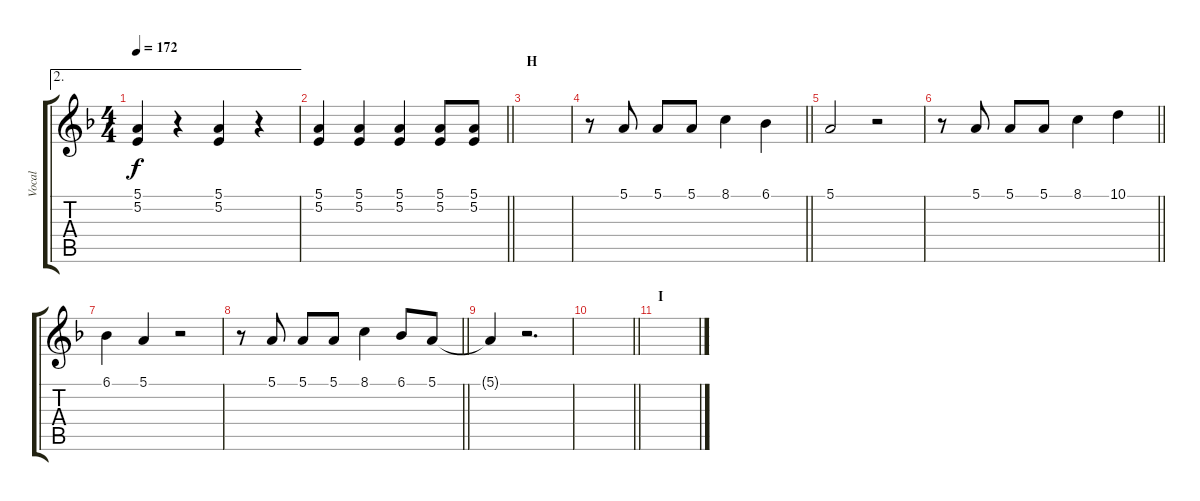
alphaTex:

\track ("Vocal" "Vocal") {instrument cello}
\staff {score tabs}
\tuning (E4 B3 G3 D3 A2 E2) {hide}
\ae 2
\ts (4 4)
\tempo 172
\clef g2
\ks f
(5.1 5.2).4{dy f} r.4 (5.1 5.2).4 r.4 |
\barLineRight lightlight
(5.1 5.2).4 (5.1 5.2).4 (5.1 5.2).4 (5.1 5.2).8 (5.1 5.2).8 |
\section ("" "H")
|
\barLineRight lightlight
r.8 5.1.8 5.1.8 5.1.8 8.1.4 6.1.4 |
5.1.2 r.2 |
\barLineRight lightlight
r.8 5.1.8 5.1.8 5.1.8 8.1.4 10.1.4 |
6.1.4 5.1.4 r.2 |
\barLineRight lightlight
r.8 5.1.8 5.1.8 5.1.8 8.1.4 6.1.8 5.1.8 |
5.1{t}.4 r.2{d} |
\barLineRight lightlight
|
\section ("" "I")
